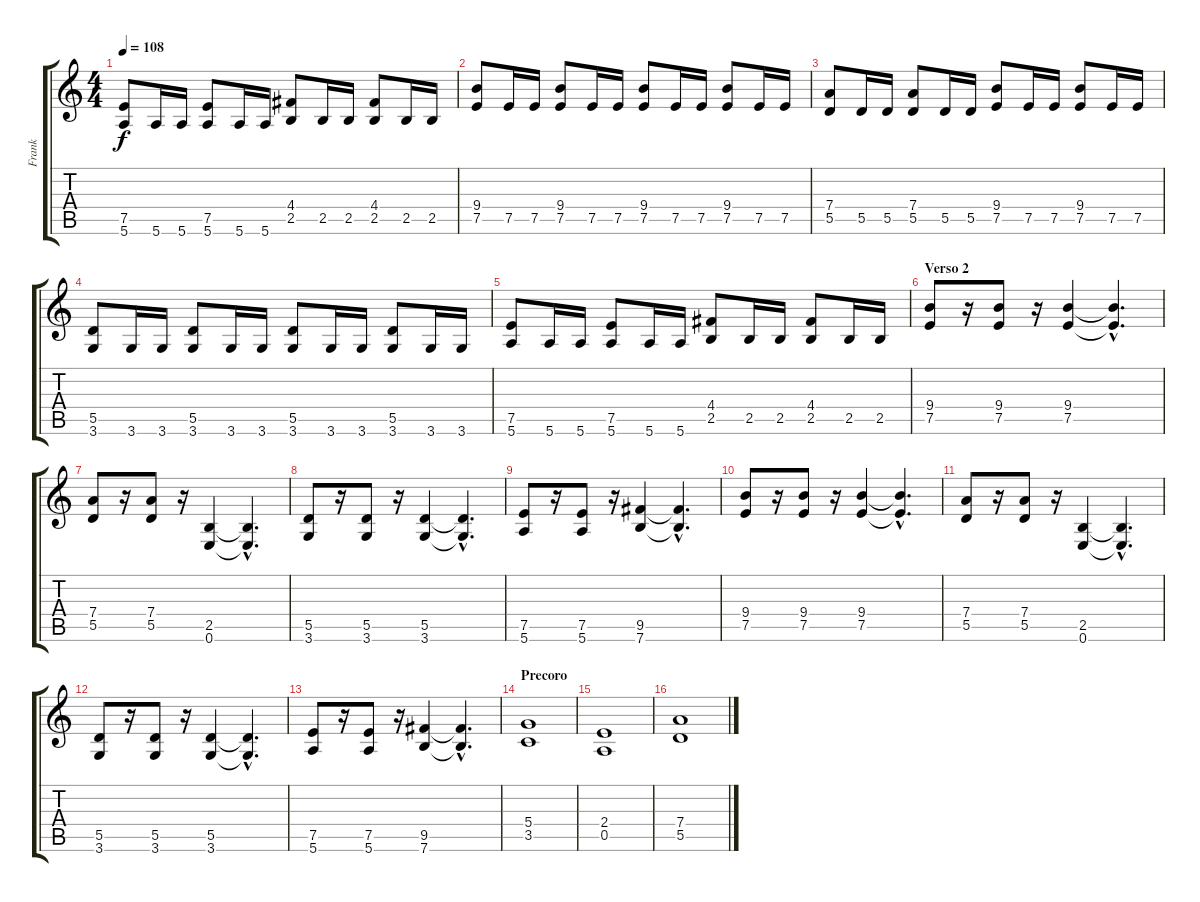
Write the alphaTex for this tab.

\track ("Frank" "Frank") {instrument distortionguitar}
\staff {score tabs}
\tuning (E4 B3 G3 D3 A2 E2) {hide}
\ts (4 4)
\tempo 108
\clef g2
\ks c
(7.5 5.6).8{dy f} 5.6.16 5.6.16 (7.5 5.6).8 5.6.16 5.6.16 (4.4 2.5).8 2.5.16 2.5.16 (4.4 2.5).8 2.5.16 2.5.16 |
(9.4 7.5).8 7.5.16 7.5.16 (9.4 7.5).8 7.5.16 7.5.16 (9.4 7.5).8 7.5.16 7.5.16 (9.4 7.5).8 7.5.16 7.5.16 |
(7.4 5.5).8 5.5.16 5.5.16 (7.4 5.5).8 5.5.16 5.5.16 (9.4 7.5).8 7.5.16 7.5.16 (9.4 7.5).8 7.5.16 7.5.16 |
(5.5 3.6).8 3.6.16 3.6.16 (5.5 3.6).8 3.6.16 3.6.16 (5.5 3.6).8 3.6.16 3.6.16 (5.5 3.6).8 3.6.16 3.6.16 |
(7.5 5.6).8 5.6.16 5.6.16 (7.5 5.6).8 5.6.16 5.6.16 (4.4 2.5).8 2.5.16 2.5.16 (4.4 2.5).8 2.5.16 2.5.16 |
\section ("" "Verso 2")
(9.4 7.5).8 r.16 (9.4 7.5).8 r.16 (9.4 7.5).4 (9.4{hac t} 7.5{hac t}).4{d} |
(7.4 5.5).8 r.16 (7.4 5.5).8 r.16 (2.5 0.6).4 (2.5{hac t} 0.6{hac t}).4{d} |
(5.5 3.6).8 r.16 (5.5 3.6).8 r.16 (5.5 3.6).4 (5.5{hac t} 3.6{hac t}).4{d} |
(7.5 5.6).8 r.16 (7.5 5.6).8 r.16 (9.5 7.6).4 (9.5{hac t} 7.6{hac t}).4{d} |
(9.4 7.5).8 r.16 (9.4 7.5).8 r.16 (9.4 7.5).4 (9.4{hac t} 7.5{hac t}).4{d} |
(7.4 5.5).8 r.16 (7.4 5.5).8 r.16 (2.5 0.6).4 (2.5{hac t} 0.6{hac t}).4{d} |
(5.5 3.6).8 r.16 (5.5 3.6).8 r.16 (5.5 3.6).4 (5.5{hac t} 3.6{hac t}).4{d} |
(7.5 5.6).8 r.16 (7.5 5.6).8 r.16 (9.5 7.6).4 (9.5{hac t} 7.6{hac t}).4{d} |
\section ("" "Precoro")
(5.4 3.5).1 |
(2.4 0.5).1 |
(7.4 5.5).1
